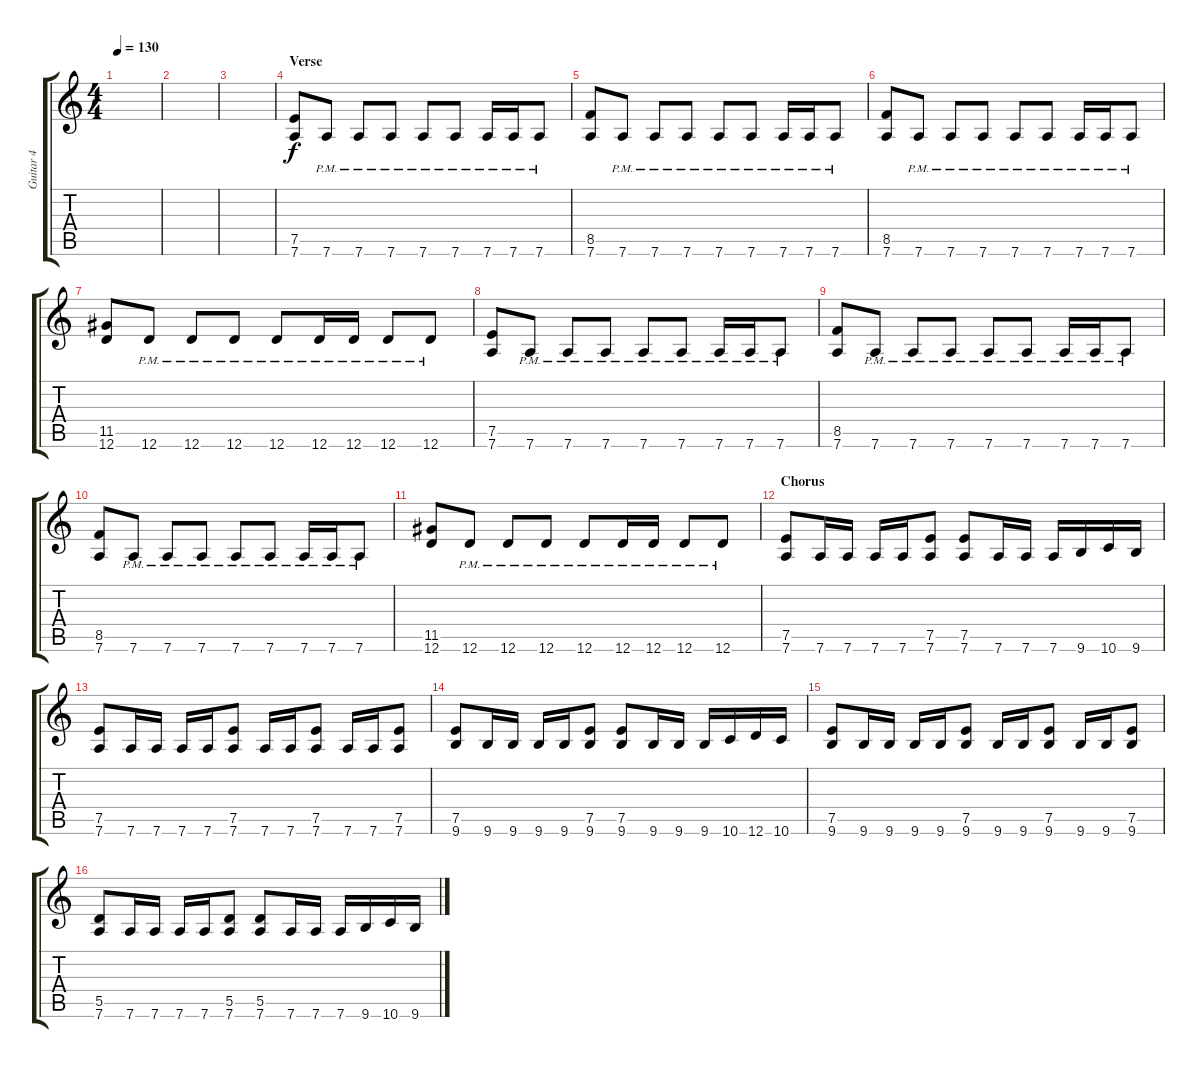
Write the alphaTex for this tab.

\track ("Guitar 4" "Guitar 4") {instrument distortionguitar}
\staff {score tabs}
\tuning (E4 B3 G3 D3 A2 D2) {hide}
\ts (4 4)
\tempo 130
\clef g2
\ks c
|
|
|
\section ("" "Verse")
(7.5 7.6).8{volume 13} 7.6{pm}.8 7.6{pm}.8 7.6{pm}.8 7.6{pm}.8 7.6{pm}.8 7.6{pm}.16 7.6{pm}.16 7.6{pm}.8 |
(8.5 7.6).8 7.6{pm}.8 7.6{pm}.8 7.6{pm}.8 7.6{pm}.8 7.6{pm}.8 7.6{pm}.16 7.6{pm}.16 7.6{pm}.8 |
(8.5 7.6).8 7.6{pm}.8 7.6{pm}.8 7.6{pm}.8 7.6{pm}.8 7.6{pm}.8 7.6{pm}.16 7.6{pm}.16 7.6{pm}.8 |
(11.5 12.6).8 12.6{pm}.8 12.6{pm}.8 12.6{pm}.8 12.6{pm}.8 12.6{pm}.16 12.6{pm}.16 12.6{pm}.8 12.6{pm}.8 |
(7.5 7.6).8 7.6{pm}.8 7.6{pm}.8 7.6{pm}.8 7.6{pm}.8 7.6{pm}.8 7.6{pm}.16 7.6{pm}.16 7.6{pm}.8 |
(8.5 7.6).8 7.6{pm}.8 7.6{pm}.8 7.6{pm}.8 7.6{pm}.8 7.6{pm}.8 7.6{pm}.16 7.6{pm}.16 7.6{pm}.8 |
(8.5 7.6).8 7.6{pm}.8 7.6{pm}.8 7.6{pm}.8 7.6{pm}.8 7.6{pm}.8 7.6{pm}.16 7.6{pm}.16 7.6{pm}.8 |
(11.5 12.6).8 12.6{pm}.8 12.6{pm}.8 12.6{pm}.8 12.6{pm}.8 12.6{pm}.16 12.6{pm}.16 12.6{pm}.8 12.6{pm}.8 |
\section ("" "Chorus ")
(7.5 7.6).8{volume 13} 7.6.16 7.6.16 7.6.16 7.6.16 (7.5 7.6).8 (7.5 7.6).8 7.6.16 7.6.16 7.6.16 9.6.16 10.6.16 9.6.16 |
(7.5 7.6).8 7.6.16 7.6.16 7.6.16 7.6.16 (7.5 7.6).8 7.6.16 7.6.16 (7.5 7.6).8 7.6.16 7.6.16 (7.5 7.6).8 |
(7.5 9.6).8 9.6.16 9.6.16 9.6.16 9.6.16 (7.5 9.6).8 (7.5 9.6).8 9.6.16 9.6.16 9.6.16 10.6.16 12.6.16 10.6.16 |
(7.5 9.6).8 9.6.16 9.6.16 9.6.16 9.6.16 (7.5 9.6).8 9.6.16 9.6.16 (7.5 9.6).8 9.6.16 9.6.16 (7.5 9.6).8 |
(5.5 7.6).8 7.6.16 7.6.16 7.6.16 7.6.16 (5.5 7.6).8 (5.5 7.6).8 7.6.16 7.6.16 7.6.16 9.6.16 10.6.16 9.6.16
